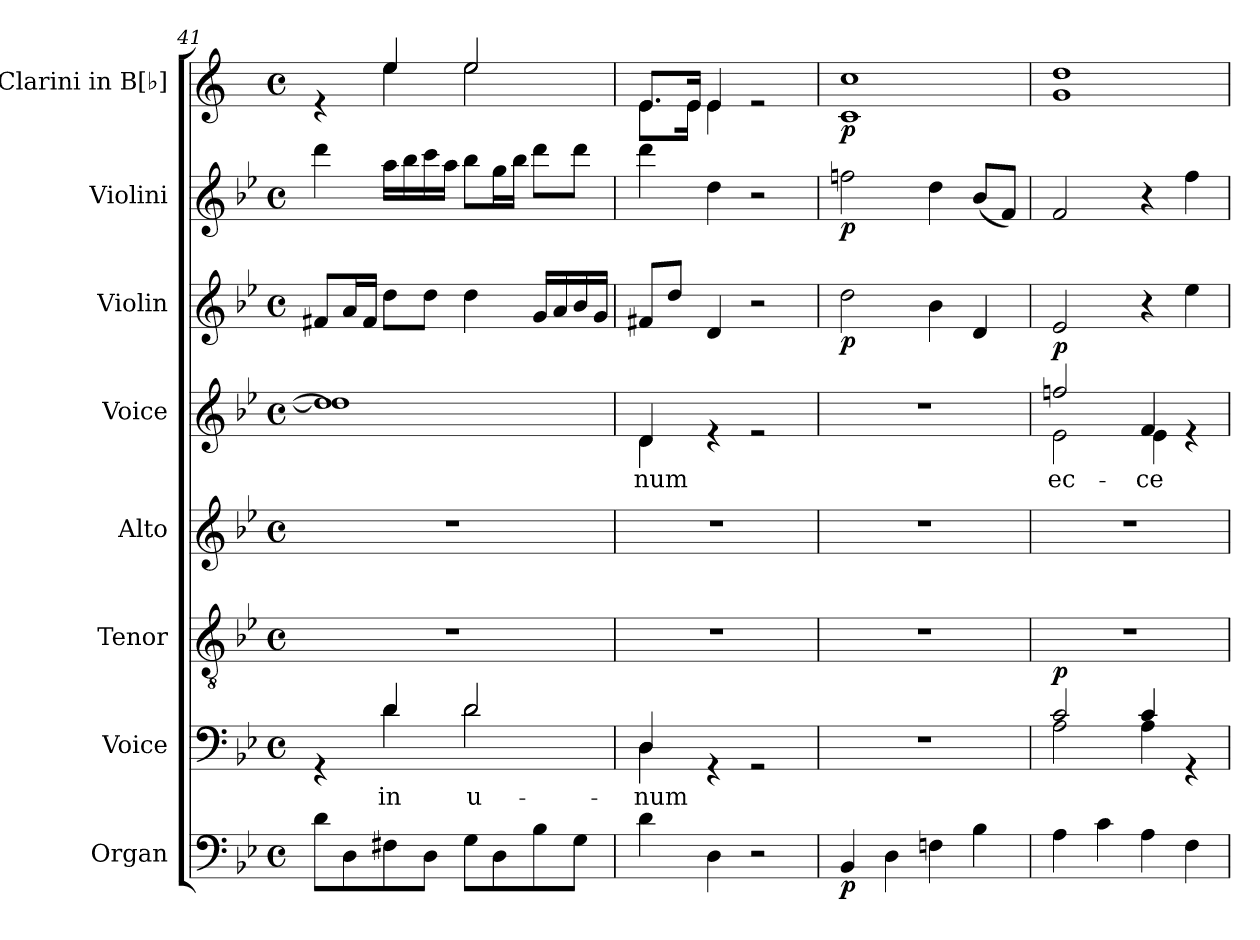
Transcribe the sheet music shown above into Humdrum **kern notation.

**kern	**dynam	**kern	**text	**dynam	**kern	**kern	**kern	**text	**dynam	**kern	**dynam	**kern	**dynam	**kern	**dynam
*part8	*part8	*part7	*part7	*part7	*part6	*part5	*part4	*part4	*part4	*part3	*part3	*part2	*part2	*part1	*part1
*staff8	*staff8	*staff7	*staff7	*staff7	*staff6	*staff5	*staff4	*staff4	*staff4	*staff3	*staff3	*staff2	*staff2	*staff1	*staff1
*I"Organ	*	*I"Voice	*	*	*I"Tenor	*I"Alto	*I"Voice	*	*	*I"Violin	*	*I"Violini	*	*I"Clarini in B[♭]	*
*	*	*	*	*	*	*	*	*	*	*I'Vln	*	*I'Vln	*	*	*
*clefF4	*	*clefF4	*	*	*clefGv2	*clefG2	*clefG2	*	*	*clefG2	*	*clefG2	*	*clefG2	*
*	*	*	*	*	*	*	*	*	*	*	*	*	*	*ITrd1c2	*
*k[b-e-]	*	*k[b-e-]	*	*	*k[b-e-]	*k[b-e-]	*k[b-e-]	*	*	*k[b-e-]	*	*k[b-e-]	*	*k[b-e-]	*
*M4/4	*	*M4/4	*	*	*M4/4	*M4/4	*M4/4	*	*	*M4/4	*	*M4/4	*	*M4/4	*
*met(c)	*	*met(c)	*	*	*met(c)	*met(c)	*met(c)	*	*	*met(c)	*	*met(c)	*	*met(c)	*
=41	=41	=41	=41	=41	=41	=41	=41	=41	=41	=41	=41	=41	=41	=41	=41
*	*	*^	*	*	*	*	*^	*	*	*	*	*	*	*^	*
8d\L	.	4rGG	4ryy	.	.	1r	1r	1dd]	1dd]	.	.	8f#X/L	.	4ddd\	.	4re	4ryy	.
8D\	.	.	.	.	.	.	.	.	.	.	.	16a/L	.	.	.	.	.	.
.	.	.	.	.	.	.	.	.	.	.	.	16f#/JJ	.	.	.	.	.	.
!	!	!	!	!LO:LY:b	!	!	!	!	!	!	!	!	!	!	!	!	!	!
8F#X\	.	4d/	4d\	in	.	.	.	.	.	.	.	8dd\L	.	16aa\LL	.	4dd/	4dd\	.
.	.	.	.	.	.	.	.	.	.	.	.	.	.	16bb-\	.	.	.	.
8D\J	.	.	.	.	.	.	.	.	.	.	.	8dd\J	.	16ccc\	.	.	.	.
.	.	.	.	.	.	.	.	.	.	.	.	.	.	16aa\JJ	.	.	.	.
!	!	!	!	!LO:LY:b	!	!	!	!	!	!	!	!	!	!	!	!	!	!
8G\L	.	2d/	2d\	u-	.	.	.	.	.	.	.	4dd\	.	8bb-\L	.	2dd/	2dd\	.
8D\	.	.	.	.	.	.	.	.	.	.	.	.	.	16gg\L	.	.	.	.
.	.	.	.	.	.	.	.	.	.	.	.	.	.	16bb-\JJ	.	.	.	.
8B-\	.	.	.	.	.	.	.	.	.	.	.	16g/LL	.	8ddd\L	.	.	.	.
.	.	.	.	.	.	.	.	.	.	.	.	16a/	.	.	.	.	.	.
8G\J	.	.	.	.	.	.	.	.	.	.	.	16b-/	.	8ddd\J	.	.	.	.
.	.	.	.	.	.	.	.	.	.	.	.	16g/JJ	.	.	.	.	.	.
=42	=42	=42	=42	=42	=42	=42	=42	=42	=42	=42	=42	=42	=42	=42	=42	=42	=42	=42
!	!	!	!	!LO:LY:b	!	!	!	!	!	!LO:LY:b	!	!	!	!	!	!	!	!
4d\	.	4D/	4D\	-num	.	1r	1r	4d/	4d\	-num	.	8f#X/L	.	4ddd\	.	8.d/L	8.d\L	.
.	.	.	.	.	.	.	.	.	.	.	.	8dd/J	.	.	.	.	.	.
.	.	.	.	.	.	.	.	.	.	.	.	.	.	.	.	16d/Jk	16d\Jk	.
4D\	.	4rGG	2.ryy	.	.	.	.	4re	2.ryy	.	.	4d/	.	4dd\	.	4d/	4d\	.
2r	.	2rGG	.	.	.	.	.	2re	.	.	.	2r	.	2r	.	2re	2ryy	.
*	*	*v	*v	*	*	*	*	*v	*v	*	*	*	*	*	*	*	*	*
=43	=43	=43	=43	=43	=43	=43	=43	=43	=43	=43	=43	=43	=43	=43	=43	=43
!	!LO:DY:b	!	!	!	!	!	!	!	!	!	!LO:DY:b	!	!LO:DY:b	!	!	!LO:DY:b
4BB-/	p	1r	.	.	1r	1r	1r	.	.	2dd\	p	2ffn\	p	1b-	1B-	p
4D\	.	.	.	.	.	.	.	.	.	.	.	.	.	.	.	.
4Fn\	.	.	.	.	.	.	.	.	.	4b-\	.	4dd\	.	.	.	.
4B-\	.	.	.	.	.	.	.	.	.	4d/	.	(8b-/L	.	.	.	.
.	.	.	.	.	.	.	.	.	.	.	.	8f/J)	.	.	.	.
=44	=44	=44	=44	=44	=44	=44	=44	=44	=44	=44	=44	=44	=44	=44	=44	=44
*	*	*^	*	*	*	*	*	*	*	*	*	*	*	*	*	*
!	!	!	!	!	!LO:DY:b	!	!	!	!LO:LY:b	!LO:DY:b	!	!	!	!	!	!	!
*	*	*	*	*	*	*	*	*^	*	*	*	*	*	*	*	*	*
4A\	.	2c/	2A\	.	p	1r	1r	2ffn/	2e-\	ec-	p	2e-/	.	2f/	.	1cc	1f	.
4c\	.	.	.	.	.	.	.	.	.	.	.	.	.	.	.	.	.	.
!	!	!	!	!	!	!	!	!	!	!LO:LY:b	!	!	!	!	!	!	!	!
4A\	.	4c/	4A\	.	.	.	.	4f/	4e-\	-ce	.	4r	.	4r	.	.	.	.
4F\	.	4rGG	4ryy	.	.	.	.	4re	4ryy	.	.	4ee-\	.	4ff\	.	.	.	.
*	*	*v	*v	*	*	*	*	*v	*v	*	*	*	*	*	*	*v	*v	*
=	=	=	=	=	=	=	=	=	=	=	=	=	=	=	=
*-	*-	*-	*-	*-	*-	*-	*-	*-	*-	*-	*-	*-	*-	*-	*-
